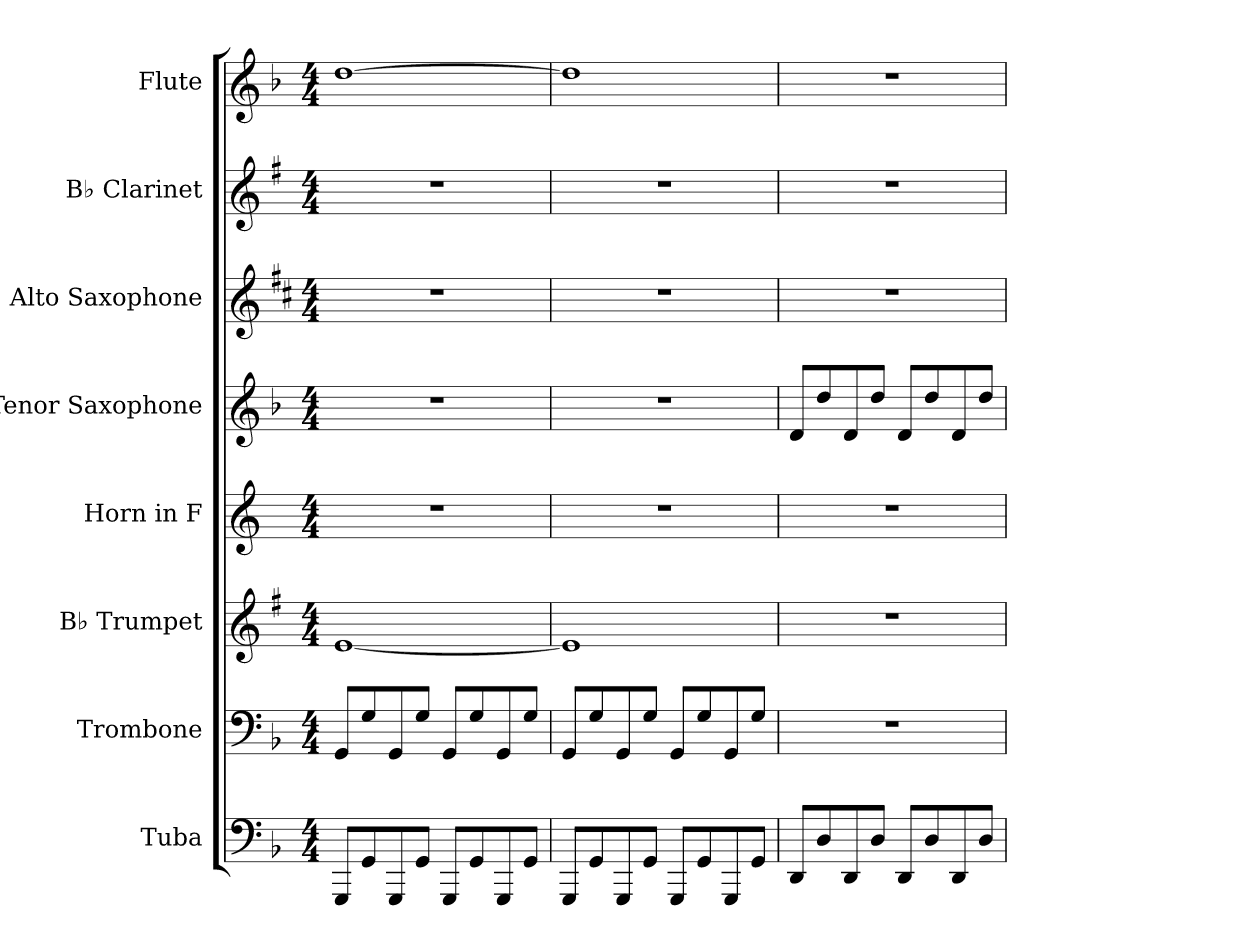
**kern	**kern	**kern	**kern	**kern	**kern	**kern	**kern
*part8	*part7	*part6	*part5	*part4	*part3	*part2	*part1
*staff8	*staff7	*staff6	*staff5	*staff4	*staff3	*staff2	*staff1
*I"Tuba	*I"Trombone	*I"B♭ Trumpet	*I"Horn in F	*I"Tenor Saxophone	*I"Alto Saxophone	*I"B♭ Clarinet	*I"Flute
*I'Tba.	*I'Tbn.	*I'B♭ Tpt.	*	*I'T. Sax.	*I'A. Sax.	*I'B♭ Cl.	*I'Fl.
*clefF4	*clefF4	*clefG2	*clefG2	*clefG2	*clefG2	*clefG2	*clefG2
*	*	*ITrd1c2	*ITrd4c7	*ITrd8c14	*ITrd5c9	*ITrd1c2	*
*k[b-]	*k[b-]	*k[b-]	*k[b-]	*k[b-]	*k[b-]	*k[b-]	*k[b-]
*M4/4	*M4/4	*M4/4	*M4/4	*M4/4	*M4/4	*M4/4	*M4/4
*MM160	*MM160	*MM160	*MM160	*MM160	*MM160	*MM160	*MM160
=1	=1	=1	=1	=1	=1	=1	=1
8GGG/L	8GG/L	[1d	1r	1r	1r	1r	[1dd
8GG/	8G/	.	.	.	.	.	.
8GGG/	8GG/	.	.	.	.	.	.
8GG/J	8G/J	.	.	.	.	.	.
8GGG/L	8GG/L	.	.	.	.	.	.
8GG/	8G/	.	.	.	.	.	.
8GGG/	8GG/	.	.	.	.	.	.
8GG/J	8G/J	.	.	.	.	.	.
=2	=2	=2	=2	=2	=2	=2	=2
8GGG/L	8GG/L	1d]	1r	1r	1r	1r	1dd]
8GG/	8G/	.	.	.	.	.	.
8GGG/	8GG/	.	.	.	.	.	.
8GG/J	8G/J	.	.	.	.	.	.
8GGG/L	8GG/L	.	.	.	.	.	.
8GG/	8G/	.	.	.	.	.	.
8GGG/	8GG/	.	.	.	.	.	.
8GG/J	8G/J	.	.	.	.	.	.
=3	=3	=3	=3	=3	=3	=3	=3
8DD/L	1r	1r	1r	8D/L	1r	1r	1r
8D/	.	.	.	8d/	.	.	.
8DD/	.	.	.	8D/	.	.	.
8D/J	.	.	.	8d/J	.	.	.
8DD/L	.	.	.	8D/L	.	.	.
8D/	.	.	.	8d/	.	.	.
8DD/	.	.	.	8D/	.	.	.
8D/J	.	.	.	8d/J	.	.	.
=	=	=	=	=	=	=	=
*-	*-	*-	*-	*-	*-	*-	*-
